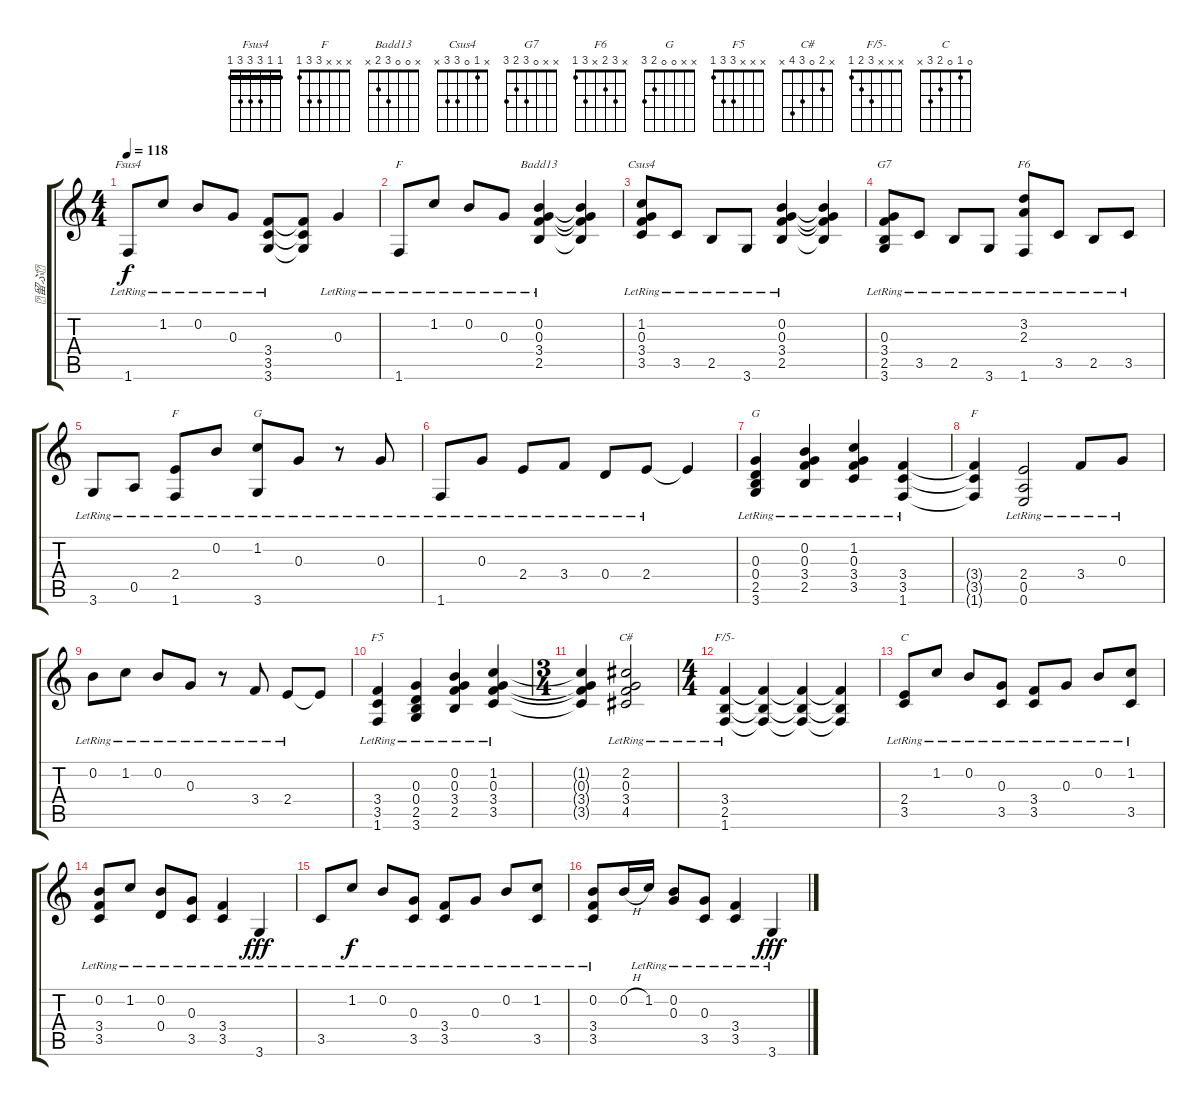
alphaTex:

\track ("留ぶ" "留ぶ") {instrument acousticguitarnylon}
\staff {score tabs}
\tuning (E4 B3 G3 D3 A2 E2) {hide}
\chord ("Fsus4" 1 1 3 3 3 1) {barre 1}
\chord ("F" x 1 x x x 1)
\chord ("Badd13" x 0 0 3 2 x)
\chord ("Csus4" x 1 0 3 3 x)
\chord ("G7" x x 0 3 2 3)
\chord ("F6" x 3 2 x 3 1)
\chord ("F" x x x 2 x 1)
\chord ("G" x 1 x x 2 3)
\chord ("G" x x 0 0 2 3)
\chord ("F" x x x 3 3 1)
\chord ("F5" x x x 3 3 1)
\chord ("C#" x 2 0 3 4 x)
\chord ("F/5-" x x x 3 2 1)
\chord ("C" 0 1 0 2 3 x)
\ts (4 4)
\tempo 118
\clef g2
\ks c
1.6{lr}.8{ch "Fsus4" dy f} 1.2{lr}.8 0.2{lr}.8 0.3{lr}.8 (3.4{lr} 3.5{lr} 3.6{lr}).8 (3.4{t} 3.5{t} 3.6{t}).8 0.3{lr}.4 |
1.6{lr}.8{ch "F"} 1.2{lr}.8 0.2{lr}.8 0.3{lr}.8 (0.2{lr} 0.3{lr} 3.4{lr} 2.5{lr}).4{ch "Badd13"} (0.2{t} 0.3{t} 3.4{t} 2.5{t}).4 |
(1.2{lr} 0.3{lr} 3.4{lr} 3.5{lr}).8{ch "Csus4"} 3.5{lr}.8 2.5{lr}.8 3.6{lr}.8 (0.2{lr} 0.3{lr} 3.4{lr} 2.5{lr}).4 (0.2{t} 0.3{t} 3.4{t} 2.5{t}).4 |
(0.3{lr} 3.4{lr} 2.5{lr} 3.6{lr}).8{ch "G7"} 3.5{lr}.8 2.5{lr}.8 3.6{lr}.8 (3.2{lr} 2.3{lr} 1.6{lr}).8{ch "F6"} 3.5{lr}.8 2.5{lr}.8 3.5{lr}.8 |
3.6{lr}.8 0.5{lr}.8 (2.4{lr} 1.6{lr}).8{ch "F"} 0.2{lr}.8 (1.2{lr} 3.6{lr}).8{ch "G"} 0.3{lr}.8 r.8 0.3{lr}.8 |
1.6{lr}.8 0.3{lr}.8 2.4{lr}.8 3.4{lr}.8 0.4{lr}.8 2.4{lr}.8 2.4{t}.4 |
(0.3{lr} 0.4{lr} 2.5{lr} 3.6{lr}).4{ch "G"} (0.2{lr} 0.3{lr} 3.4{lr} 2.5{lr}).4 (1.2{lr} 0.3{lr} 3.4{lr} 3.5{lr}).4 (3.4{lr} 3.5{lr} 1.6{lr}).4 |
(3.4{t} 3.5{t} 1.6{t}).4{ch "F"} (2.4{lr} 0.5{lr} 0.6{lr}).2 3.4{lr}.8 0.3{lr}.8 |
0.2{lr}.8 1.2{lr}.8 0.2{lr}.8 0.3{lr}.8 r.8 3.4{lr}.8 2.4{lr}.8 2.4{t}.8 |
(3.4{lr} 3.5{lr} 1.6{lr}).4{ch "F5"} (0.3{lr} 0.4{lr} 2.5{lr} 3.6{lr}).4 (0.2{lr} 0.3{lr} 3.4{lr} 2.5{lr}).4 (1.2{lr} 0.3{lr} 3.4{lr} 3.5{lr}).4 |
\ts (3 4)
(1.2{t} 0.3{t} 3.4{t} 3.5{t}).4 (2.2{lr} 0.3{lr} 3.4{lr} 4.5{lr}).2{ch "C#"} |
\ts (4 4)
(3.4{lr} 2.5{lr} 1.6{lr}).4{ch "F/5-"} (3.4{t} 2.5{t} 1.6{t}).4 (3.4{t} 2.5{t} 1.6{t}).4 (3.4{t} 2.5{t} 1.6{t}).4 |
(2.4{lr} 3.5{lr}).8{ch "C"} 1.2{lr}.8 0.2{lr}.8 (0.3{lr} 3.5{lr}).8 (3.4{lr} 3.5{lr}).8 0.3{lr}.8 0.2{lr}.8 (1.2{lr} 3.5{lr}).8 |
(0.2{lr} 3.4{lr} 3.5{lr}).8 1.2{lr}.8 (0.2{lr} 0.4{lr}).8 (0.3{lr} 3.5{lr}).8 (3.4{lr} 3.5{lr}).4 3.6{lr}.4{dy fff} |
3.5{lr}.8 1.2{lr}.8{dy f} 0.2{lr}.8 (0.3{lr} 3.5{lr}).8 (3.4{lr} 3.5{lr}).8 0.3{lr}.8 0.2{lr}.8 (1.2{lr} 3.5{lr}).8 |
(0.2{lr} 3.4{lr} 3.5{lr}).8 0.2{h}.16 1.2{lr}.16 (0.2{lr} 0.3{lr}).8 (0.3{lr} 3.5{lr}).8 (3.4{lr} 3.5{lr}).4 3.6{lr}.4{dy fff}
